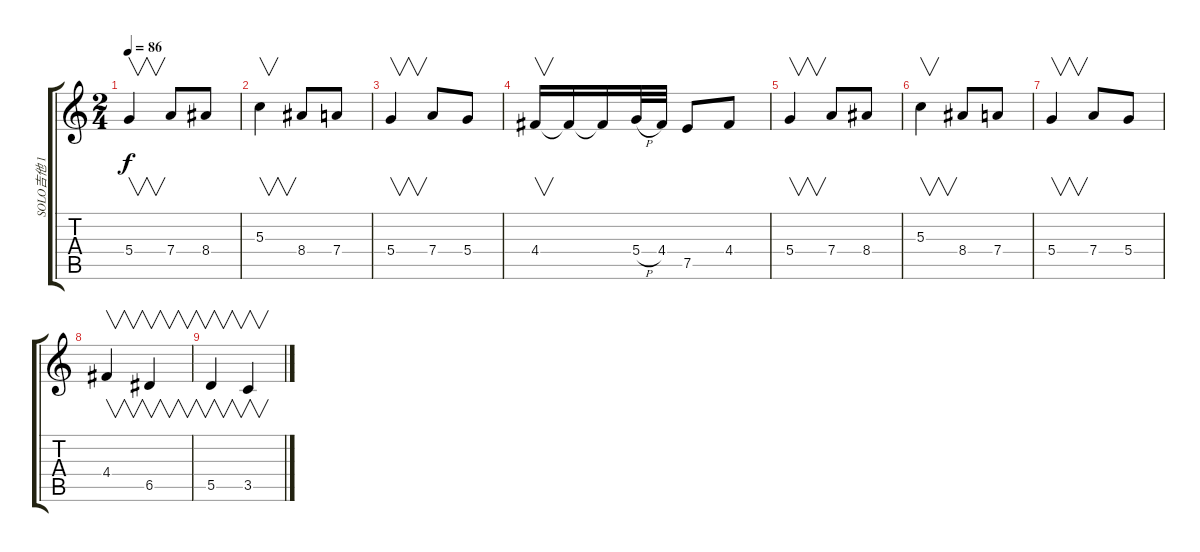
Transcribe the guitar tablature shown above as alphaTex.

\track ("SOLO吉他 1" "SOLO吉他 1") {instrument distortionguitar}
\staff {score tabs}
\tuning (E4 B3 G3 D3 A2 E2) {hide}
\ts (2 4)
\tempo 86
\clef g2
\ks c
5.4.4{v dy f volume 12} 7.4.8 8.4.8 |
5.3.4{v} 8.4.8 7.4.8 |
5.4.4{v} 7.4.8 5.4.8 |
4.4.16{v} 4.4{t}.16 4.4{t}.16 5.4{h}.32 4.4.32 7.5.8 4.4.8 |
5.4.4{v} 7.4.8 8.4.8 |
5.3.4{v} 8.4.8 7.4.8 |
5.4.4{v} 7.4.8 5.4.8 |
4.4.4{v} 6.5.4{v} |
5.5.4{v} 3.5.4{v}
